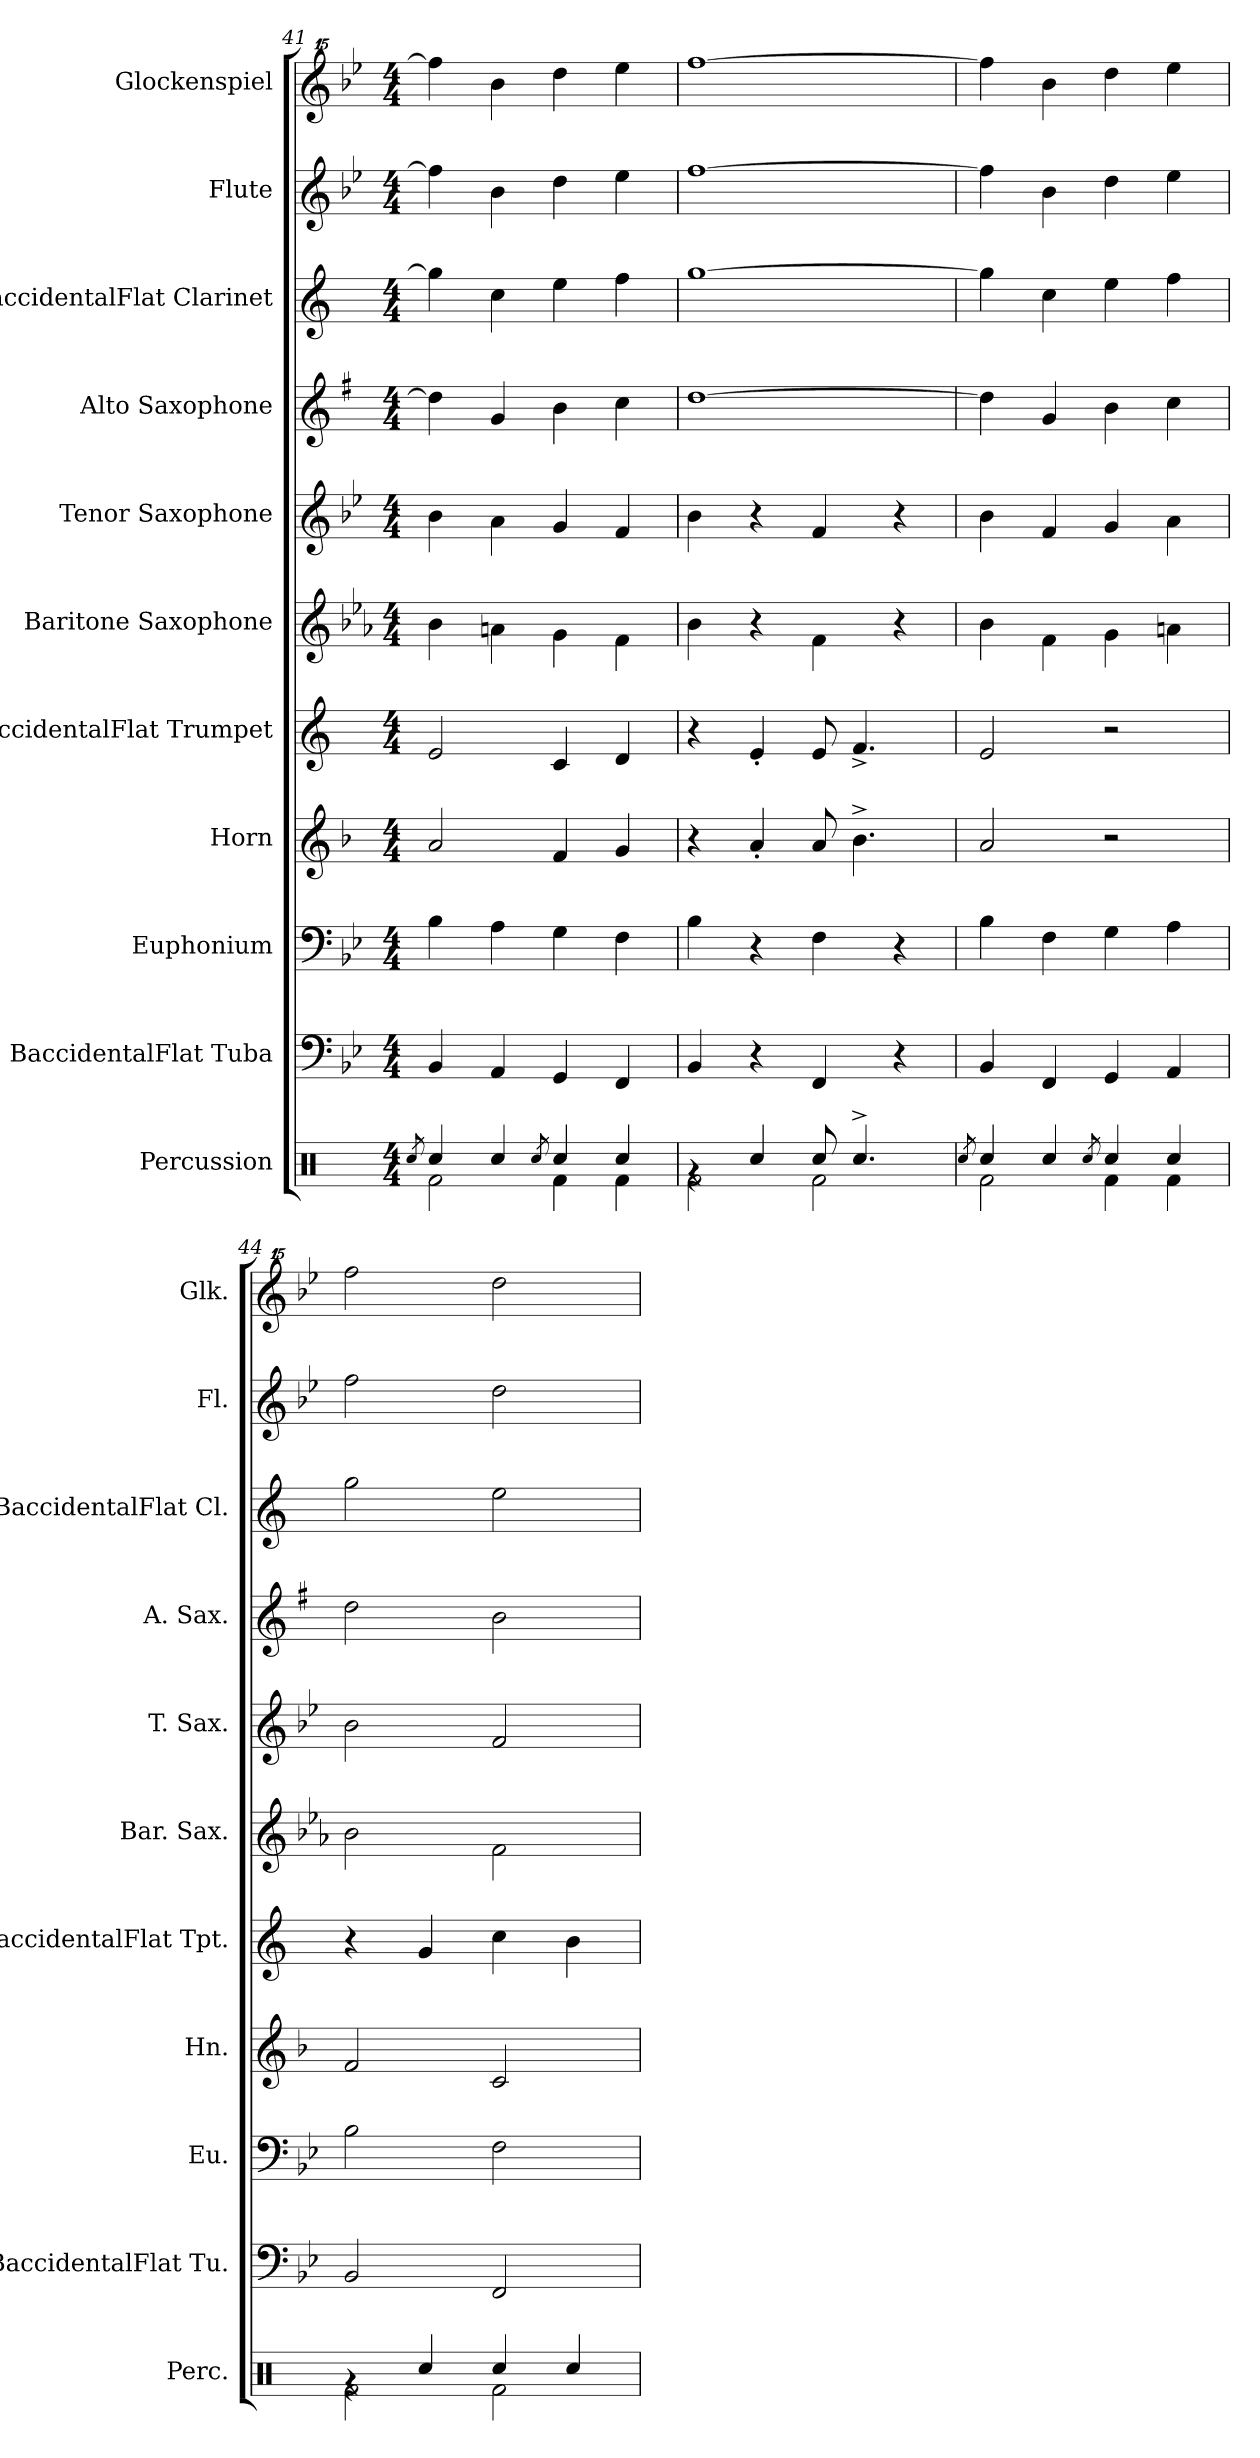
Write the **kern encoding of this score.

**kern	**kern	**kern	**kern	**kern	**kern	**kern	**kern	**kern	**kern	**kern
*part11	*part10	*part9	*part8	*part7	*part6	*part5	*part4	*part3	*part2	*part1
*staff11	*staff10	*staff9	*staff8	*staff7	*staff6	*staff5	*staff4	*staff3	*staff2	*staff1
*I"Percussion	*I"BaccidentalFlat Tuba	*I"Euphonium	*I"Horn	*I"BaccidentalFlat Trumpet	*I"Baritone Saxophone	*I"Tenor Saxophone	*I"Alto Saxophone	*I"BaccidentalFlat Clarinet	*I"Flute	*I"Glockenspiel
*I'Perc.	*I'BaccidentalFlat Tu.	*I'Eu.	*I'Hn.	*I'BaccidentalFlat Tpt.	*I'Bar. Sax.	*I'T. Sax.	*I'A. Sax.	*I'BaccidentalFlat Cl.	*I'Fl.	*I'Glk.
*clefX	*clefF4	*clefF4	*clefG2	*clefG2	*clefG2	*clefG2	*clefG2	*clefG2	*clefG2	*clefG^^2
*	*	*	*ITrd4c7	*ITrd1c2	*ITrd12c21	*ITrd8c14	*ITrd5c9	*ITrd1c2	*	*
*k[]	*k[b-e-]	*k[b-e-]	*k[b-e-]	*k[b-e-]	*k[b-e-a-]	*k[b-e-]	*k[b-e-]	*k[b-e-]	*k[b-e-]	*k[b-e-]
*M4/4	*M4/4	*M4/4	*M4/4	*M4/4	*M4/4	*M4/4	*M4/4	*M4/4	*M4/4	*M4/4
=41	=41	=41	=41	=41	=41	=41	=41	=41	=41	=41
8qRcc/	.	.	.	.	.	.	.	.	.	.
*^	*	*	*	*	*	*	*	*	*	*
4Rcc/	2Rf\	4BB-/	4B-\	2d/	2d/	4B-\	4B-\	4f\]	4ff\]	4ff\]	4ffff\]
4Rcc/	.	4AA/	4A\	.	.	4An\	4A\	4B-/	4b-\	4b-\	4bbb-\
8qRcc/	.	.	.	.	.	.	.	.	.	.	.
4Rcc/	4Rf\	4GG/	4G\	4B-/	4B-/	4G\	4G/	4d\	4dd\	4dd\	4dddd\
4Rcc/	4Rf\	4FF/	4F\	4c/	4c/	4F\	4F/	4e-\	4ee-\	4ee-\	4eeee-\
=42	=42	=42	=42	=42	=42	=42	=42	=42	=42	=42	=42
4rg	2Rf\	4BB-/	4B-\	4r	4r	4B-\	4B-\	[1f	[1ff	[1ff	[1ffff
4Rcc/	.	4r	4r	4d'/	4d'/	4r	4r	.	.	.	.
8Rcc/	2Rf\	4FF/	4F\	8d/	8d/	4F\	4F/	.	.	.	.
4.Rcc^/	.	.	.	4.e-^\	4.e-^/	.	.	.	.	.	.
.	.	4r	4r	.	.	4r	4r	.	.	.	.
!!LO:PB:g=z
=43	=43	=43	=43	=43	=43	=43	=43	=43	=43	=43	=43
8qRcc/	.	.	.	.	.	.	.	.	.	.	.
4Rcc/	2Rf\	4BB-/	4B-\	2d/	2d/	4B-\	4B-\	4f\]	4ff\]	4ff\]	4ffff\]
4Rcc/	.	4FF/	4F\	.	.	4F\	4F/	4B-/	4b-\	4b-\	4bbb-\
8qRcc/	.	.	.	.	.	.	.	.	.	.	.
4Rcc/	4Rf\	4GG/	4G\	2r	2r	4G\	4G/	4d\	4dd\	4dd\	4dddd\
4Rcc/	4Rf\	4AA/	4A\	.	.	4An\	4A\	4e-\	4ee-\	4ee-\	4eeee-\
=44	=44	=44	=44	=44	=44	=44	=44	=44	=44	=44	=44
4rg	2Rf\	2BB-/	2B-\	2B-/	4r	2B-\	2B-\	2f\	2ff\	2ff\	2ffff\
4Rcc/	.	.	.	.	4f/	.	.	.	.	.	.
4Rcc/	2Rf\	2FF/	2F\	2F/	4b-\	2F\	2F/	2d\	2dd\	2dd\	2dddd\
4Rcc/	.	.	.	.	4a\	.	.	.	.	.	.
*v	*v	*	*	*	*	*	*	*	*	*	*
=	=	=	=	=	=	=	=	=	=	=
*-	*-	*-	*-	*-	*-	*-	*-	*-	*-	*-
